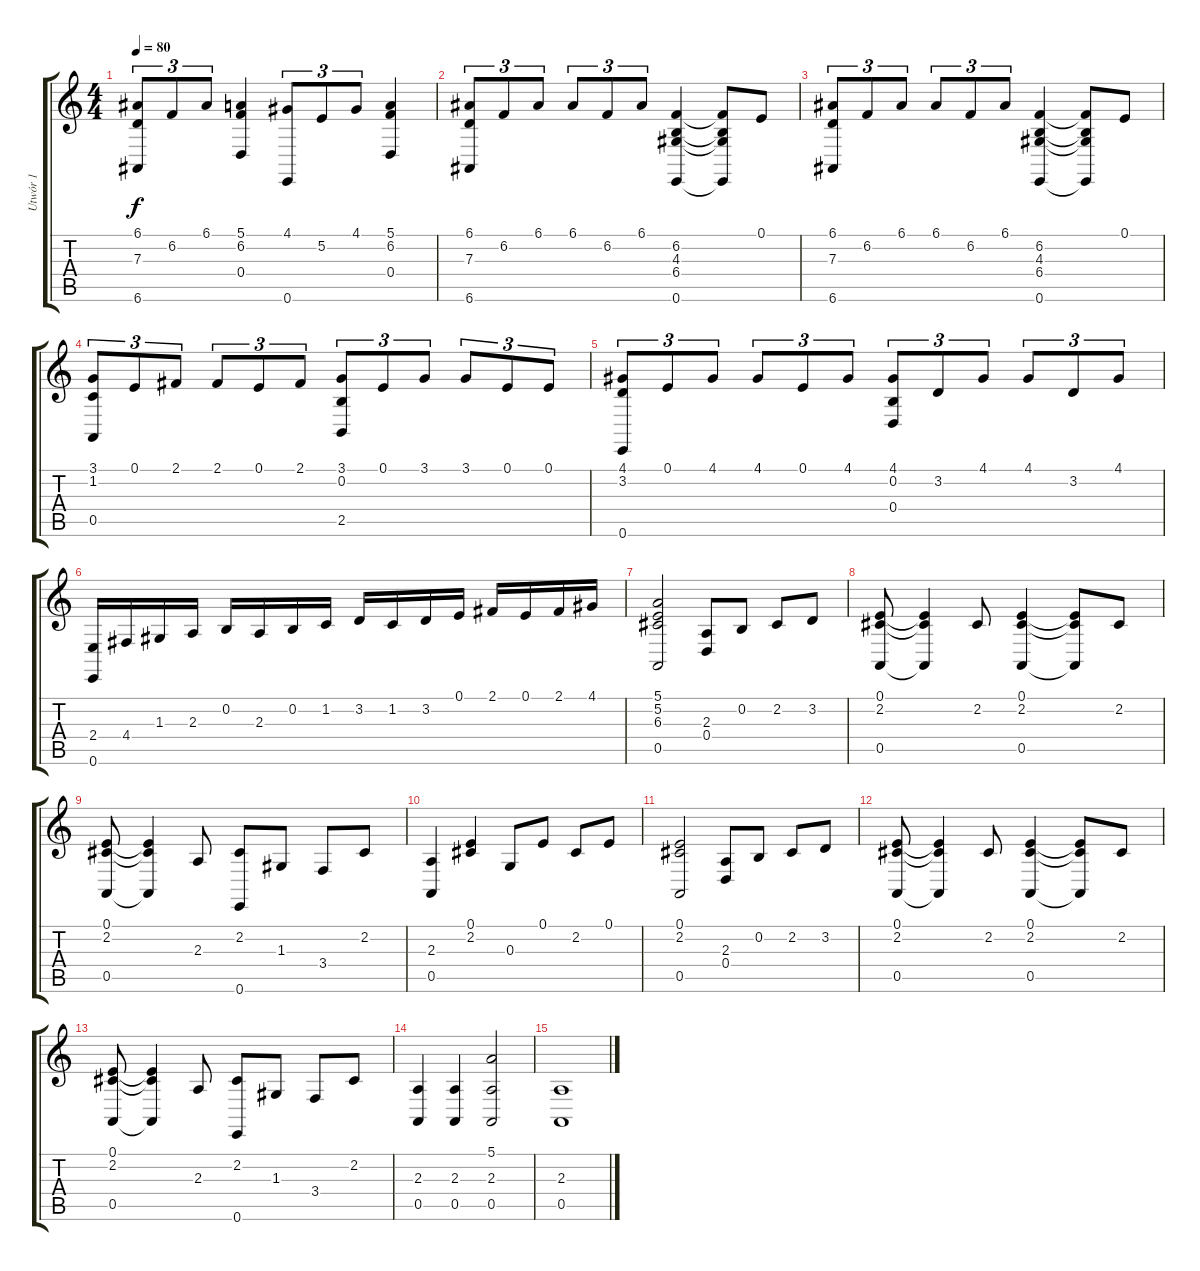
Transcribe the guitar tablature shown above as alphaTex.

\track ("Utwór 1" "Utwór 1") {instrument violin}
\staff {score tabs}
\tuning (E4 B3 G3 D3 A2 E2) {hide}
\ts (4 4)
\tempo 80
\clef g2
\ks c
(6.1 7.3 6.6).8{tu (3 2) dy f} 6.2.8{tu (3 2)} 6.1.8{tu (3 2)} (5.1 6.2 0.4).4 (4.1 0.6).8{tu (3 2)} 5.2.8{tu (3 2)} 4.1.8{tu (3 2)} (5.1 6.2 0.4).4 |
(6.1 7.3 6.6).8{tu (3 2)} 6.2.8{tu (3 2)} 6.1.8{tu (3 2)} 6.1.8{tu (3 2)} 6.2.8{tu (3 2)} 6.1.8{tu (3 2)} (6.2 4.3 6.4 0.6).4 (6.2{t} 4.3{t} 6.4{t} 0.6{t}).8 0.1.8 |
(6.1 7.3 6.6).8{tu (3 2)} 6.2.8{tu (3 2)} 6.1.8{tu (3 2)} 6.1.8{tu (3 2)} 6.2.8{tu (3 2)} 6.1.8{tu (3 2)} (6.2 4.3 6.4 0.6).4 (6.2{t} 4.3{t} 6.4{t} 0.6{t}).8 0.1.8 |
(3.1 1.2 0.5).8{tu (3 2)} 0.1.8{tu (3 2)} 2.1.8{tu (3 2)} 2.1.8{tu (3 2)} 0.1.8{tu (3 2)} 2.1.8{tu (3 2)} (3.1 0.2 2.5).8{tu (3 2)} 0.1.8{tu (3 2)} 3.1.8{tu (3 2)} 3.1.8{tu (3 2)} 0.1.8{tu (3 2)} 0.1.8{tu (3 2)} |
(4.1 3.2 0.6).8{tu (3 2)} 0.1.8{tu (3 2)} 4.1.8{tu (3 2)} 4.1.8{tu (3 2)} 0.1.8{tu (3 2)} 4.1.8{tu (3 2)} (4.1 0.2 0.4).8{tu (3 2)} 3.2.8{tu (3 2)} 4.1.8{tu (3 2)} 4.1.8{tu (3 2)} 3.2.8{tu (3 2)} 4.1.8{tu (3 2)} |
(2.4 0.6).16 4.4.16 1.3.16 2.3.16 0.2.16 2.3.16 0.2.16 1.2.16 3.2.16 1.2.16 3.2.16 0.1.16 2.1.16 0.1.16 2.1.16 4.1.16 |
(5.1 5.2 6.3 0.5).2 (2.3 0.4).8 0.2.8 2.2.8 3.2.8 |
(0.1 2.2 0.5).8 (0.1{t} 2.2{t} 0.5{t}).4 2.2.8 (0.1 2.2 0.5).4 (0.1{t} 2.2{t} 0.5{t}).8 2.2.8 |
(0.1 2.2 0.5).8 (0.1{t} 2.2{t} 0.5{t}).4 2.3.8 (2.2 0.6).8 1.3.8 3.4.8 2.2.8 |
(2.3 0.5).4 (0.1 2.2).4 0.3.8 0.1.8 2.2.8 0.1.8 |
(0.1 2.2 0.5).2 (2.3 0.4).8 0.2.8 2.2.8 3.2.8 |
(0.1 2.2 0.5).8 (0.1{t} 2.2{t} 0.5{t}).4 2.2.8 (0.1 2.2 0.5).4 (0.1{t} 2.2{t} 0.5{t}).8 2.2.8 |
(0.1 2.2 0.5).8 (0.1{t} 2.2{t} 0.5{t}).4 2.3.8 (2.2 0.6).8 1.3.8 3.4.8 2.2.8 |
(2.3 0.5).4 (2.3 0.5).4 (5.1 2.3 0.5).2 |
(2.3 0.5).1
